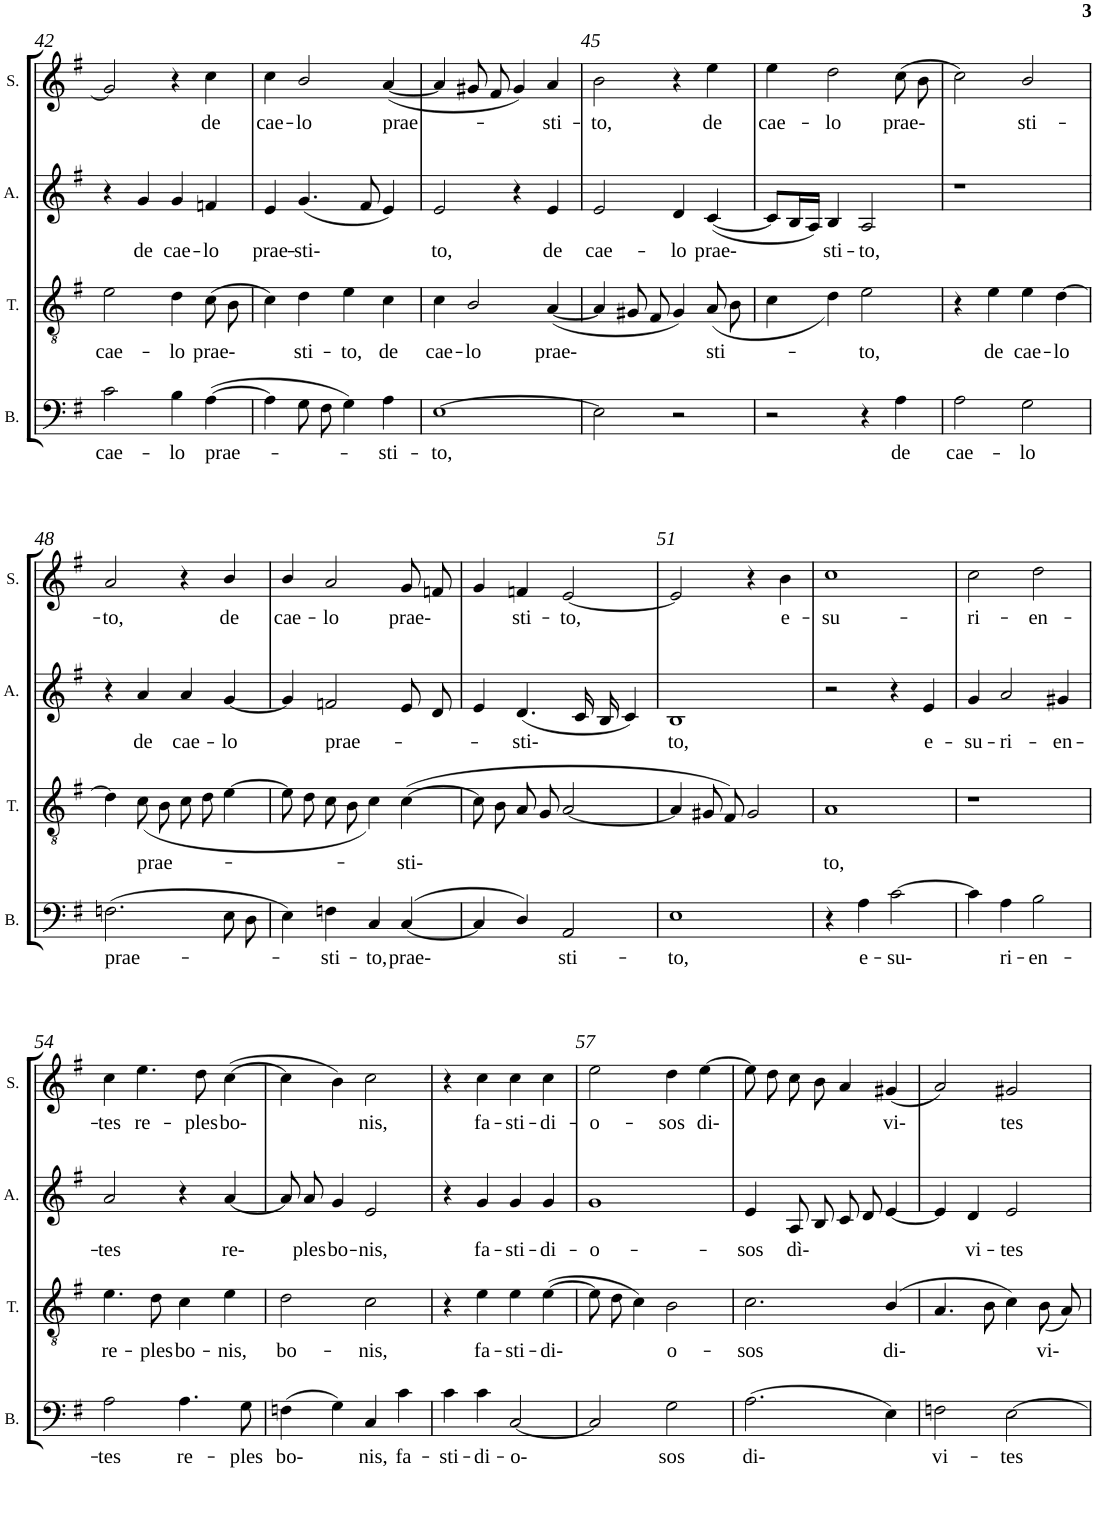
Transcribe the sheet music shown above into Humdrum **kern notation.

**kern	**text	**kern	**text	**kern	**text	**kern	**text
*part4	*part4	*part3	*part3	*part2	*part2	*part1	*part1
*staff4	*staff4	*staff3	*staff3	*staff2	*staff2	*staff1	*staff1
*I"Bass	*	*I"Tenor	*	*I"Alto	*	*I"Soprano	*
*I'B.	*	*I'T.	*	*I'A.	*	*I'S.	*
!!LO:PB:g=z
*clefF4	*	*clefGv2	*	*clefG2	*	*clefG2	*
*k[f#]	*	*k[f#]	*	*k[f#]	*	*k[f#]	*
*G:	*	*G:	*	*G:	*	*G:	*
*M4/4	*	*M4/4	*	*M4/4	*	*M4/4	*
*met(c)	*	*met(c)	*	*met(c)	*	*met(c)	*
=42	=42	=42	=42	=42	=42	=42	=42
!	!LO:LY:b	!	!LO:LY:b	!	!	!	!
2c\	cae-	2e\	cae-	4r	.	2g/]	.
!	!	!	!	!	!LO:LY:b	!	!
.	.	.	.	4g/	de	.	.
!	!LO:LY:b	!	!LO:LY:b	!	!LO:LY:b	!	!
4B\	-lo	4d\	-lo	4g/	cae-	4r	.
!	!LO:LY:b	!	!LO:LY:b	!	!LO:LY:b	!	!LO:LY:b
(>[4A\	prae-	(>8c\L	prae-	4fn/	-lo	4cc\	de
.	.	8B\J	.	.	.	.	.
=43	=43	=43	=43	=43	=43	=43	=43
!	!	!	!	!	!LO:LY:b	!	!LO:LY:b
4A\]	.	4c\)	.	4e/	prae-	4cc\	cae-
!	!	!	!LO:LY:b	!	!LO:LY:b	!	!LO:LY:b
8G\L	.	4d\	sti-	(<4.g/	-sti-	2b/	-lo
8F#\J	.	.	.	.	.	.	.
!	!	!	!LO:LY:b	!	!	!	!
4G\)	.	4e\	-to,	.	.	.	.
.	.	.	.	8f#/	.	.	.
!	!LO:LY:b	!	!LO:LY:b	!	!	!	!LO:LY:b
4A\	-sti-	4c\	de	4e/)	.	(<[4a/	prae-
=44	=44	=44	=44	=44	=44	=44	=44
!	!LO:LY:b	!	!LO:LY:b	!	!LO:LY:b	!	!
[1E	-to,	4c\	cae-	2e/	to,	4a/]	.
!	!	!	!LO:LY:b	!	!	!	!
.	.	2B/	-lo	.	.	8g#X/L	.
.	.	.	.	.	.	8f#/J	.
.	.	.	.	4r	.	4g#/)	.
!	!	!	!LO:LY:b	!	!LO:LY:b	!	!LO:LY:b
.	.	(<[4A/	prae-	4e/	de	4a/	-sti-
=45	=45	=45	=45	=45	=45	=45	=45
!	!	!	!	!	!LO:LY:b	!	!LO:LY:b
2E\]	.	4A/]	.	2e/	cae-	2b\	-to,
.	.	8G#X/L	.	.	.	.	.
.	.	8F#/J	.	.	.	.	.
!	!	!	!	!	!LO:LY:b	!	!
2r	.	4G#/)	.	4d/	-lo	4r	.
!	!	!	!LO:LY:b	!	!LO:LY:b	!	!LO:LY:b
.	.	(<8A/L	sti-	(<[4c/	prae-	4ee\	de
.	.	8B/J	.	.	.	.	.
=46	=46	=46	=46	=46	=46	=46	=46
!	!	!	!	!	!	!	!LO:LY:b
2r	.	4c\	.	8c/L]	.	4ee\	cae-
.	.	.	.	16B/L	.	.	.
.	.	.	.	16A/JJ)	.	.	.
!	!	!	!	!	!LO:LY:b	!	!LO:LY:b
.	.	4d\)	.	4B/	sti-	2dd\	-lo
!	!	!	!LO:LY:b	!	!LO:LY:b	!	!
4r	.	2e\	-to,	2A/	-to,	.	.
!	!LO:LY:b	!	!	!	!	!	!LO:LY:b
4A\	de	.	.	.	.	(>8cc\L	prae-
.	.	.	.	.	.	8b\J	.
=47	=47	=47	=47	=47	=47	=47	=47
!	!LO:LY:b	!	!	!	!	!	!
2A\	cae-	4r	.	1r	.	2cc\)	.
!	!	!	!LO:LY:b	!	!	!	!
.	.	4e\	de	.	.	.	.
!	!LO:LY:b	!	!LO:LY:b	!	!	!	!LO:LY:b
2G\	-lo	4e\	cae-	.	.	2b/	sti-
!	!	!	!LO:LY:b	!	!	!	!
.	.	[4d\	-lo	.	.	.	.
!!LO:LB:g=z
=48	=48	=48	=48	=48	=48	=48	=48
!	!LO:LY:b	!	!	!	!	!	!LO:LY:b
(>2.Fn\	prae-	4d\]	.	4r	.	2a/	-to,
!	!	!	!LO:LY:b	!	!LO:LY:b	!	!
.	.	(<8c\L	prae-	4a/	de	.	.
.	.	8B\J	.	.	.	.	.
!	!	!	!	!	!LO:LY:b	!	!
.	.	8c\L	.	4a/	cae-	4r	.
.	.	8d\J	.	.	.	.	.
!	!	!	!	!	!LO:LY:b	!	!LO:LY:b
8E\L	.	[4e\	.	[4g/	-lo	4b/	de
8D\J	.	.	.	.	.	.	.
=49	=49	=49	=49	=49	=49	=49	=49
!	!	!	!	!	!	!	!LO:LY:b
4E\)	.	8e\L]	.	4g/]	.	4b/	cae-
.	.	8d\J	.	.	.	.	.
!	!LO:LY:b	!	!	!	!LO:LY:b	!	!LO:LY:b
4Fn\	-sti-	8c\L	.	2fn/	prae-	2a/	-lo
.	.	8B\J	.	.	.	.	.
!	!LO:LY:b	!	!	!	!	!	!
4C/	-to,	4c\)	.	.	.	.	.
!	!LO:LY:b	!	!LO:LY:b	!	!	!	!LO:LY:b
(>[4C/	prae-	(>[4c\	-sti-	8e/	.	8g/L	prae-
.	.	.	.	8d/	.	8fn/J	.
=50	=50	=50	=50	=50	=50	=50	=50
4C/]	.	8c\L]	.	4e/	.	4g/	.
.	.	8B\J	.	.	.	.	.
!	!	!	!	!	!LO:LY:b	!	!LO:LY:b
4D/)	.	8A/L	.	(<4.d/	sti-	4fn/	sti-
.	.	8G/J	.	.	.	.	.
!	!LO:LY:b	!	!	!	!	!	!LO:LY:b
2AA/	sti-	[2A/	.	.	.	[2e/	-to,
.	.	.	.	16c/	.	.	.
.	.	.	.	16B/	.	.	.
.	.	.	.	4c/)	.	.	.
=51	=51	=51	=51	=51	=51	=51	=51
!	!LO:LY:b	!	!	!	!LO:LY:b	!	!
1E	-to,	4A/]	.	1B	to,	2e/]	.
.	.	8G#X/L	.	.	.	.	.
.	.	8F#/J)	.	.	.	.	.
.	.	2G#/	.	.	.	4r	.
!	!	!	!	!	!	!	!LO:LY:b
.	.	.	.	.	.	4b\	e-
=52	=52	=52	=52	=52	=52	=52	=52
!	!	!	!LO:LY:b	!	!	!	!LO:LY:b
4r	.	1A	to,	2r	.	1cc	-su-
!	!LO:LY:b	!	!	!	!	!	!
4A\	e-	.	.	.	.	.	.
!	!LO:LY:b	!	!	!	!	!	!
[2c\	-su-	.	.	4r	.	.	.
!	!	!	!	!	!LO:LY:b	!	!
.	.	.	.	4e/	e-	.	.
=53	=53	=53	=53	=53	=53	=53	=53
!	!	!	!	!	!LO:LY:b	!	!LO:LY:b
4c\]	.	1r	.	4g/	-su-	2cc\	-ri-
!	!LO:LY:b	!	!	!	!LO:LY:b	!	!
4A\	ri-	.	.	2a/	-ri-	.	.
!	!LO:LY:b	!	!	!	!	!	!LO:LY:b
2B\	-en-	.	.	.	.	2dd\	-en-
!	!	!	!	!	!LO:LY:b	!	!
.	.	.	.	4g#X/	-en-	.	.
!!LO:LB:g=z
=54	=54	=54	=54	=54	=54	=54	=54
!	!LO:LY:b	!	!LO:LY:b	!	!LO:LY:b	!	!LO:LY:b
2A\	-tes	4.e\	re-	2a/	-tes	4cc\	-tes
!	!	!	!	!	!	!	!LO:LY:b
.	.	.	.	.	.	4.ee\	re-
!	!	!	!LO:LY:b	!	!	!	!
.	.	8d\	-ples	.	.	.	.
!	!LO:LY:b	!	!LO:LY:b	!	!	!	!
4.A\	re-	4c\	bo-	4r	.	.	.
!	!	!	!	!	!	!	!LO:LY:b
.	.	.	.	.	.	8dd\	-ples
!	!	!	!LO:LY:b	!	!LO:LY:b	!	!LO:LY:b
.	.	4e\	-nis,	[4a/	re-	(>[4cc\	bo-
!	!LO:LY:b	!	!	!	!	!	!
8G\	-ples	.	.	.	.	.	.
=55	=55	=55	=55	=55	=55	=55	=55
!	!LO:LY:b	!	!LO:LY:b	!	!	!	!
(>4Fn\	bo-	2d\	bo-	8a/]	.	4cc\]	.
!	!	!	!	!	!LO:LY:b	!	!
.	.	.	.	8a/	ples	.	.
!	!	!	!	!	!LO:LY:b	!	!
4G\)	.	.	.	4g/	bo-	4b\)	.
!	!LO:LY:b	!	!LO:LY:b	!	!LO:LY:b	!	!LO:LY:b
4C/	nis,	2c\	-nis,	2e/	-nis,	2cc\	nis,
!	!LO:LY:b	!	!	!	!	!	!
4c\	fa-	.	.	.	.	.	.
=56	=56	=56	=56	=56	=56	=56	=56
!	!LO:LY:b	!	!	!	!	!	!
4c\	-sti-	4r	.	4r	.	4r	.
!	!LO:LY:b	!	!LO:LY:b	!	!LO:LY:b	!	!LO:LY:b
4c\	-di-	4e\	fa-	4g/	fa-	4cc\	fa-
!	!LO:LY:b	!	!LO:LY:b	!	!LO:LY:b	!	!LO:LY:b
[2C/	-o-	4e\	-sti-	4g/	-sti-	4cc\	-sti-
!	!	!	!LO:LY:b	!	!LO:LY:b	!	!LO:LY:b
.	.	(>[4e\	-di-	4g/	-di-	4cc\	-di-
=57	=57	=57	=57	=57	=57	=57	=57
!	!	!	!	!	!LO:LY:b	!	!LO:LY:b
2C/]	.	8e\L]	.	1g	-o-	2ee\	-o-
.	.	8d\J	.	.	.	.	.
.	.	4c\)	.	.	.	.	.
!	!LO:LY:b	!	!LO:LY:b	!	!	!	!LO:LY:b
2G\	sos	2B\	o-	.	.	4dd\	-sos
!	!	!	!	!	!	!	!LO:LY:b
.	.	.	.	.	.	[4ee\	di-
=58	=58	=58	=58	=58	=58	=58	=58
!	!LO:LY:b	!	!LO:LY:b	!	!LO:LY:b	!	!
(>2.A\	di-	2.c\	-sos	4e/	-sos	8ee\L]	.
.	.	.	.	.	.	8dd\J	.
!	!	!	!	!	!LO:LY:b	!	!
.	.	.	.	8A/	dì-	8cc\L	.
.	.	.	.	8B/	.	8b\J	.
.	.	.	.	8c/	.	4a/	.
.	.	.	.	8d/	.	.	.
!	!	!	!LO:LY:b	!	!	!	!LO:LY:b
4E\)	.	(>4B/	di-	[4e/	.	(<4g#X/	vi-
=59	=59	=59	=59	=59	=59	=59	=59
!	!LO:LY:b	!	!	!	!	!	!
2Fn\	vi-	4.A/	.	4e/]	.	2a/)	.
!	!	!	!	!	!LO:LY:b	!	!
.	.	.	.	4d/	vi-	.	.
.	.	8B\	.	.	.	.	.
!	!LO:LY:b	!	!	!	!LO:LY:b	!	!LO:LY:b
[2E\	-tes	4c\)	.	2e/	-tes	2g#X/	tes
!	!	!	!LO:LY:b	!	!	!	!
.	.	(<8B/L	vi-	.	.	.	.
.	.	8A/J)	.	.	.	.	.
=	=	=	=	=	=	=	=
*-	*-	*-	*-	*-	*-	*-	*-
